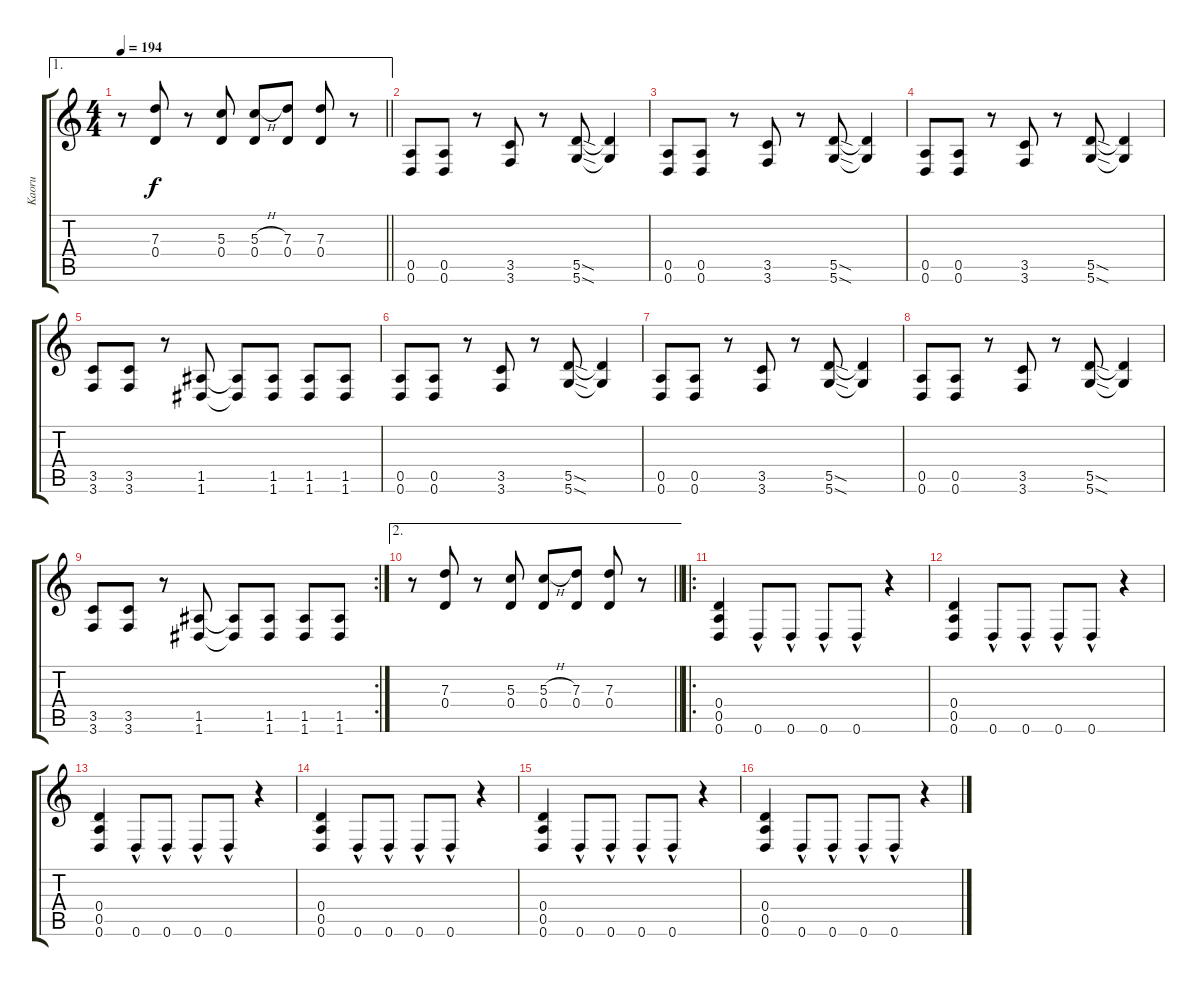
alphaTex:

\track ("Kaoru" "Kaoru") {instrument distortionguitar}
\staff {score tabs}
\tuning (E4 B3 G3 D3 A2 D2) {hide}
\ae 1
\ts (4 4)
\tempo 194
\clef g2
\barLineRight lightlight
\ks c
r.8{dy f} (7.3 0.4).8 r.8 (5.3 0.4).8 (5.3{h} 0.4).8 (7.3 0.4).8 (7.3 0.4).8 r.8 |
(0.5 0.6).8 (0.5 0.6).8 r.8 (3.5 3.6).8 r.8 (5.5{sod} 5.6{sod}).8 (5.5{t} 5.6{t}).4 |
(0.5 0.6).8 (0.5 0.6).8 r.8 (3.5 3.6).8 r.8 (5.5{sod} 5.6{sod}).8 (5.5{t} 5.6{t}).4 |
(0.5 0.6).8 (0.5 0.6).8 r.8 (3.5 3.6).8 r.8 (5.5{sod} 5.6{sod}).8 (5.5{t} 5.6{t}).4 |
(3.5 3.6).8 (3.5 3.6).8 r.8 (1.5 1.6).8 (1.5{t} 1.6{t}).8 (1.5 1.6).8 (1.5 1.6).8 (1.5 1.6).8 |
(0.5 0.6).8 (0.5 0.6).8 r.8 (3.5 3.6).8 r.8 (5.5{sod} 5.6{sod}).8 (5.5{t} 5.6{t}).4 |
(0.5 0.6).8 (0.5 0.6).8 r.8 (3.5 3.6).8 r.8 (5.5{sod} 5.6{sod}).8 (5.5{t} 5.6{t}).4 |
(0.5 0.6).8 (0.5 0.6).8 r.8 (3.5 3.6).8 r.8 (5.5{sod} 5.6{sod}).8 (5.5{t} 5.6{t}).4 |
\rc 2
(3.5 3.6).8 (3.5 3.6).8 r.8 (1.5 1.6).8 (1.5{t} 1.6{t}).8 (1.5 1.6).8 (1.5 1.6).8 (1.5 1.6).8 |
\ae 2
\barLineRight lightlight
r.8 (7.3 0.4).8 r.8 (5.3 0.4).8 (5.3{h} 0.4).8 (7.3 0.4).8 (7.3 0.4).8 r.8 |
\ro
(0.4 0.5 0.6).4 0.6{hac}.8 0.6{hac}.8 0.6{hac}.8 0.6{hac}.8 r.4 |
(0.4 0.5 0.6).4 0.6{hac}.8 0.6{hac}.8 0.6{hac}.8 0.6{hac}.8 r.4 |
(0.4 0.5 0.6).4 0.6{hac}.8 0.6{hac}.8 0.6{hac}.8 0.6{hac}.8 r.4 |
(0.4 0.5 0.6).4 0.6{hac}.8 0.6{hac}.8 0.6{hac}.8 0.6{hac}.8 r.4 |
(0.4 0.5 0.6).4 0.6{hac}.8 0.6{hac}.8 0.6{hac}.8 0.6{hac}.8 r.4 |
(0.4 0.5 0.6).4 0.6{hac}.8 0.6{hac}.8 0.6{hac}.8 0.6{hac}.8 r.4
